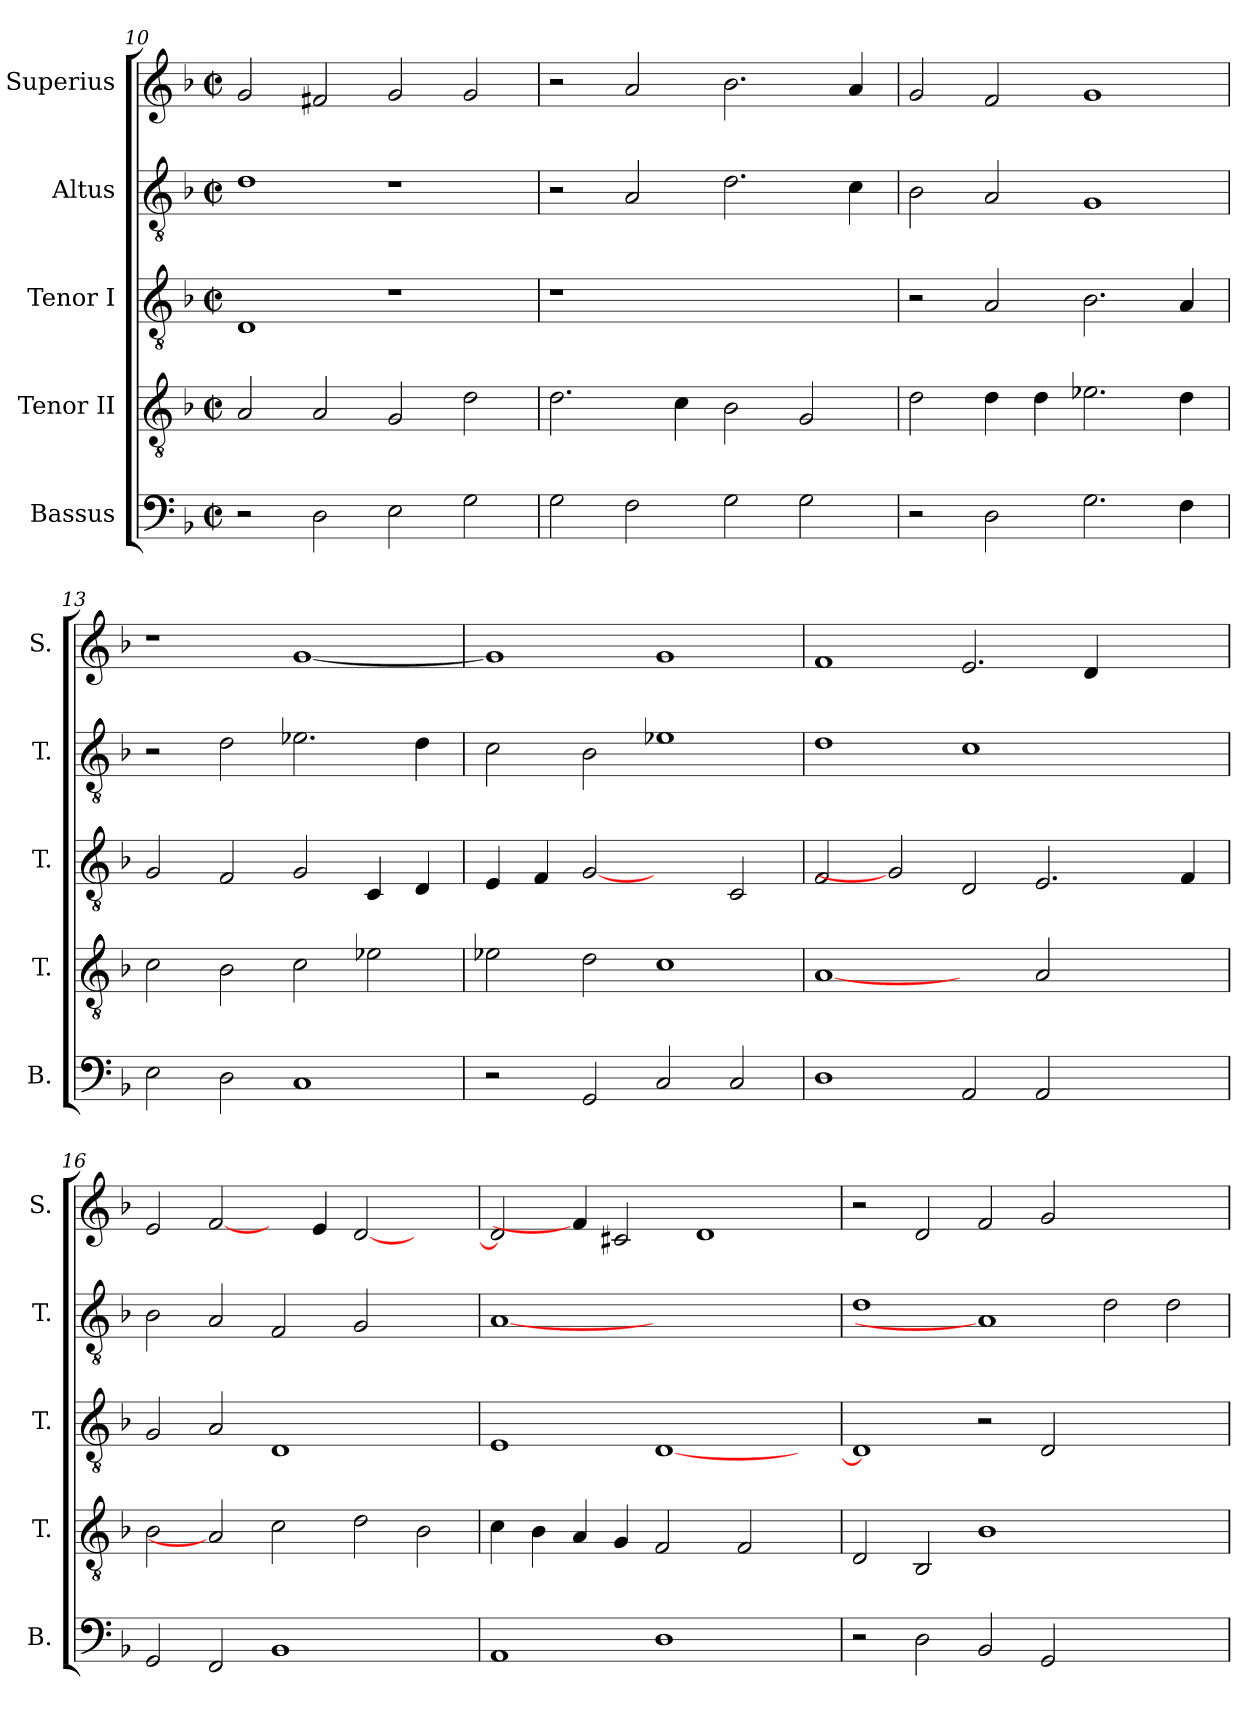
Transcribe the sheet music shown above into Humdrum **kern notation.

**kern	**kern	**kern	**kern	**kern
*part5	*part4	*part3	*part2	*part1
*staff5	*staff4	*staff3	*staff2	*staff1
*I"Bassus	*I"Tenor II	*I"Tenor I	*I"Altus	*I"Superius
*I'B.	*I'T.	*I'T.	*I'T.	*I'S.
*clefF4	*clefGv2	*clefGv2	*clefGv2	*clefG2
*	*ITrd7c12	*ITrd7c12	*ITrd7c12	*
*k[b-]	*k[b-]	*k[b-]	*k[b-]	*k[b-]
*F:	*F:	*F:	*F:	*F:
*M2/2	*M2/2	*M2/2	*M2/2	*M2/2
*met(c|)	*met(c|)	*met(c|)	*met(c|)	*met(c|)
=10	=10	=10	=10	=10
2r	2AAi/	1DDi	1Di	2gi/
2Di\	2AAi/	.	.	2f#Xi/
2Ei\	2GGi/	1r	1r	2gi/
2Gi\	2Di\	.	.	2gi/
=11	=11	=11	=11	=11
!	!	!LO:N:vis=1	!	!
2Gi\	2.Di\	1r	2r	2r
2Fi\	.	.	2AAi/	2ai/
.	4Ci\	.	.	.
2Gi\	2BB-i\	1ryy	2.Di\	2.b-i\
2Gi\	2GGi/	.	.	.
.	.	.	4Ci\	4ai/
=12	=12	=12	=12	=12
2r	2Di\	2r	2BB-i\	2gi/
2Di\	4Di\	2AAi/	2AAi/	2fi/
.	4Di\	.	.	.
2.Gi\	2.E-Xi\	2.BB-i\	1GGi	1gi
4Fi\	4Di\	4AAi/	.	.
=13	=13	=13	=13	=13
2Ei\	2Ci\	2GGi/	2r	1r
2Di\	2BB-i\	2FFi/	2Di\	.
1Ci	2Ci\	2GGi/	2.E-Xi\	[<1gi
.	2E-Xi\	4CCi/	.	.
.	.	4DDi/	4Di\	.
!!LO:LB:g=z
=14	=14	=14	=14	=14
2r	2E-Xi\	4EEi/	2Ci\	1gi]
.	.	4FFi/	.	.
2GGi/	2Di\	[2GGi	2BB-i\	.
2Ci/	1Ci	2ryy	1E-Xi	1gi
2Ci/	.	2CCi/	.	.
=15	=15	=15	=15	=15
1Di	[1AAi	2FFi/	1Di	1fi
.	.	2GGi]	.	.
2AAi/	2ryy	2DDi/	1Ci	2.ei/
2AAi/	2AAi/	2.EEi/	.	.
.	.	.	.	4di/
2ryy	2ryy	.	2ryy	2ryy
.	.	4FFi/	.	.
=16	=16	=16	=16	=16
2GGi/	2BB-i\	2GGi/	2BB-i\	2ei/
2FFi/	2AAi]	2AAi/	2AAi/	[2fi/
1BB-i	2Ci\	1DDi	2FFi/	4ryy
.	.	.	.	4ei/
.	2Di\	.	2GGi/	[<2di/
2ryy	2BB-i\	2ryy	2ryy	2ryy
=17	=17	=17	=17	=17
1AAi	4Ci\	1EEi	[1AAi	2di/]
.	4BB-i\	.	.	.
.	4AAi/	.	.	4fi/]
.	4GGi/	.	.	2c#Xi/
1Di	2FFi/	[<1DDi	1ryy	.
.	.	.	.	1di
.	2FFi/	.	.	.
4ryy	4ryy	4ryy	4ryy	.
=18	=18	=18	=18	=18
2r	2DDi/	1DDi]	1Di	2r
2Di\	2BBB-i/	.	.	2di/
2BB-i/	1BB-i	2r	1AAi]	2fi/
2GGi/	.	2DDi/	.	2gi/
1ryy	1ryy	1ryy	2Di\	1ryy
.	.	.	2Di\	.
=	=	=	=	=
*-	*-	*-	*-	*-
